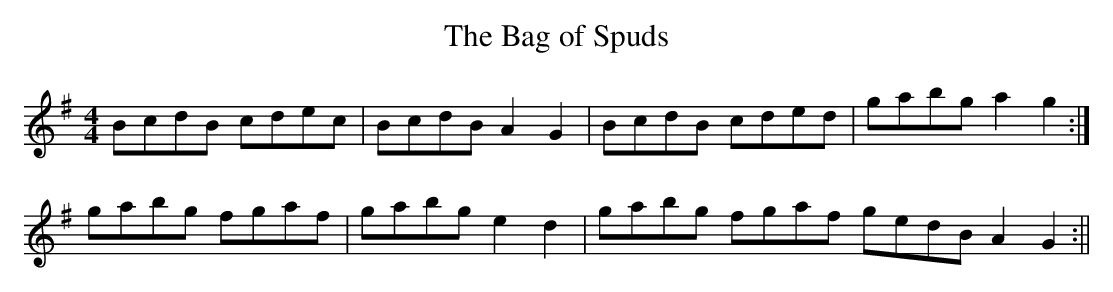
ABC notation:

X:1
T:Bag of Spuds, The
M:4/4
L:1/8
K:G
BcdB cdec|BcdB A2 G2|BcdB cded|gabg a2 g2:|
gabg fgaf|gabg e2 d2|gabg fgaf gedB A2 G2:||
